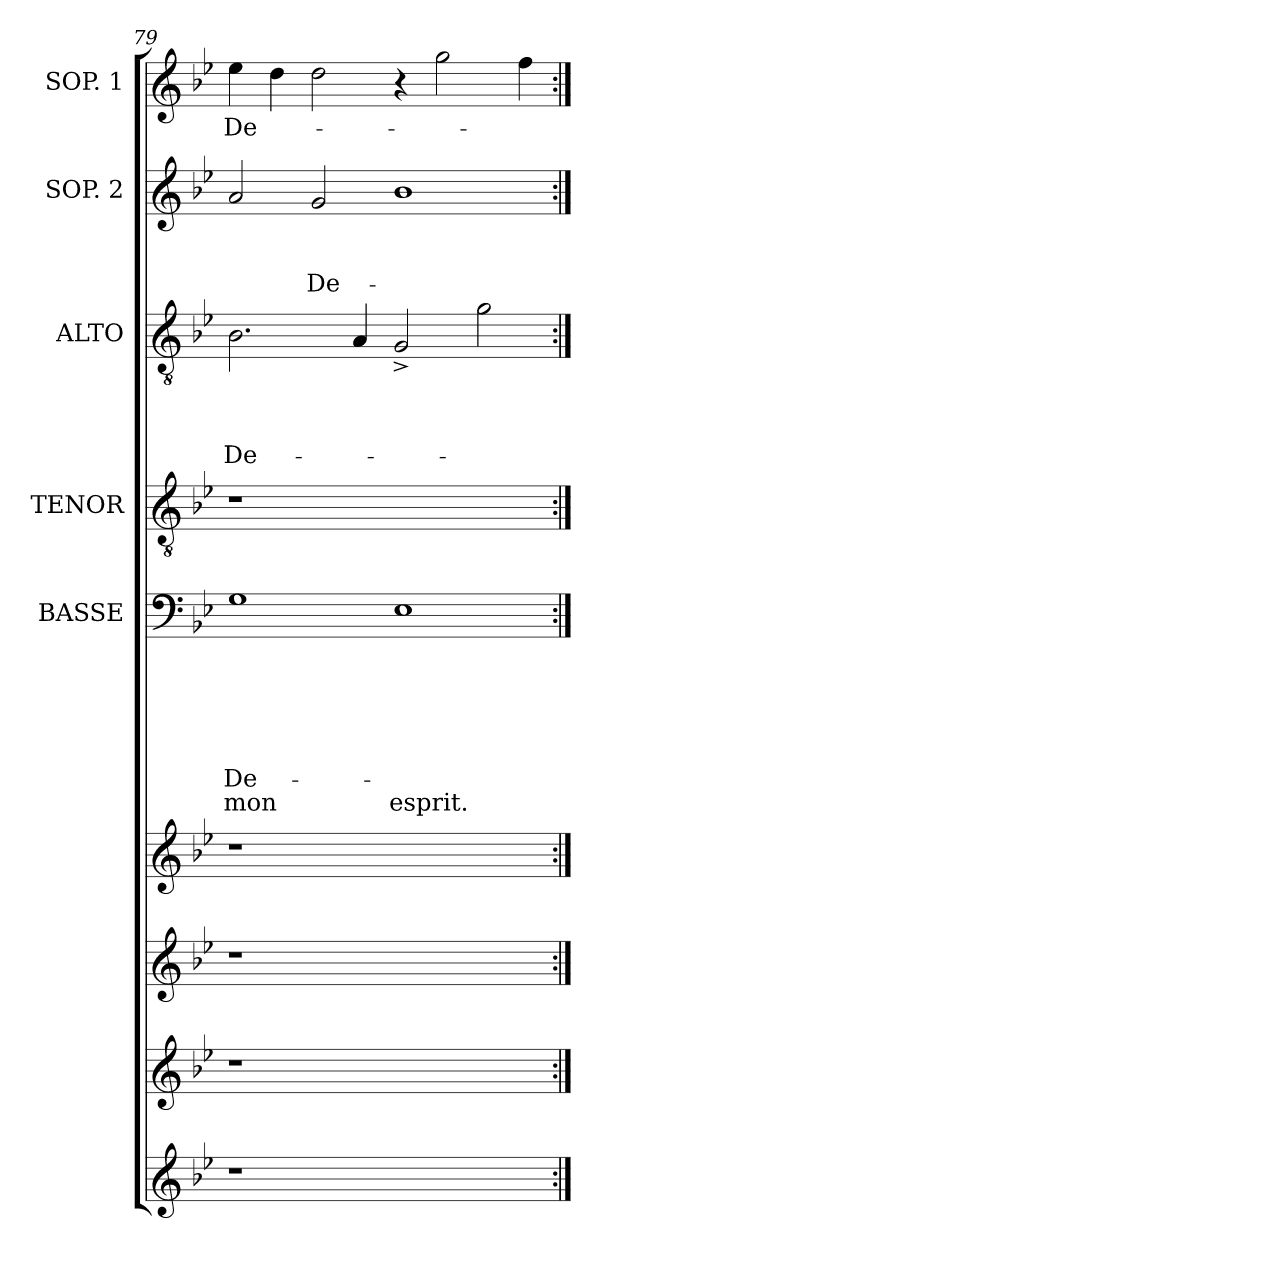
**kern	**kern	**kern	**kern	**kern	**text	**text	**text	**text	**text	**text	**text	**kern	**kern	**text	**text	**text	**text	**kern	**text	**text	**text	**kern	**text
*part9	*part8	*part7	*part6	*part5	*part5	*part5	*part5	*part5	*part5	*part5	*part5	*part4	*part3	*part3	*part3	*part3	*part3	*part2	*part2	*part2	*part2	*part1	*part1
*staff9	*staff8	*staff7	*staff6	*staff5	*staff5	*staff5	*staff5	*staff5	*staff5	*staff5	*staff5	*staff4	*staff3	*staff3	*staff3	*staff3	*staff3	*staff2	*staff2	*staff2	*staff2	*staff1	*staff1
*	*	*	*	*I"BASSE	*	*	*	*	*	*	*	*I"TENOR	*I"ALTO	*	*	*	*	*I"SOP. 2	*	*	*	*I"SOP. 1	*
*	*	*	*	*I'BAS.	*	*	*	*	*	*	*	*I'TEN.	*I'ALT.	*	*	*	*	*I'SOP. 2	*	*	*	*I'SOP. 1	*
*clefG2	*clefG2	*clefG2	*clefG2	*clefF4	*	*	*	*	*	*	*	*clefGv2	*clefGv2	*	*	*	*	*clefG2	*	*	*	*clefG2	*
*k[b-e-]	*k[b-e-]	*k[b-e-]	*k[b-e-]	*k[b-e-]	*	*	*	*	*	*	*	*k[b-e-]	*k[b-e-]	*	*	*	*	*k[b-e-]	*	*	*	*k[b-e-]	*
*B-:	*B-:	*B-:	*B-:	*B-:	*	*	*	*	*	*	*	*B-:	*B-:	*	*	*	*	*B-:	*	*	*	*B-:	*
=79	=79	=79	=79	=79	=79	=79	=79	=79	=79	=79	=79	=79	=79	=79	=79	=79	=79	=79	=79	=79	=79	=79	=79
!	!	!	!	!	!	!	!	!	!	!LO:LY:b	!LO:LY:b	!	!	!	!	!	!LO:LY:b	!	!	!	!	!	!LO:LY:b
1r	1r	1r	1r	1G	.	.	.	.	.	De-	mon	1r	2.B-\	.	.	.	De-	2a/	.	.	.	4ee-\	De-
.	.	.	.	.	.	.	.	.	.	.	.	.	.	.	.	.	.	.	.	.	.	4dd\	.
!	!	!	!	!	!	!	!	!	!	!	!	!	!	!	!	!	!	!	!	!	!LO:LY:b	!	!
.	.	.	.	.	.	.	.	.	.	.	.	.	.	.	.	.	.	2g/	.	.	De-	2dd\	.
.	.	.	.	.	.	.	.	.	.	.	.	.	4A/	.	.	.	.	.	.	.	.	.	.
!	!	!	!	!	!	!	!	!	!	!	!LO:LY:b:rj	!	!	!	!	!	!	!	!	!	!	!	!
1ryy	1ryy	1ryy	1ryy	1E-	.	.	.	.	.	.	esprit.	1ryy	2G^</	.	.	.	.	1b-	.	.	.	4r	.
.	.	.	.	.	.	.	.	.	.	.	.	.	.	.	.	.	.	.	.	.	.	2gg\	.
.	.	.	.	.	.	.	.	.	.	.	.	.	2g\	.	.	.	.	.	.	.	.	.	.
.	.	.	.	.	.	.	.	.	.	.	.	.	.	.	.	.	.	.	.	.	.	4ff\	.
=:|!	=:|!	=:|!	=:|!	=:|!	=:|!	=:|!	=:|!	=:|!	=:|!	=:|!	=:|!	=:|!	=:|!	=:|!	=:|!	=:|!	=:|!	=:|!	=:|!	=:|!	=:|!	=:|!	=:|!
*-	*-	*-	*-	*-	*-	*-	*-	*-	*-	*-	*-	*-	*-	*-	*-	*-	*-	*-	*-	*-	*-	*-	*-
